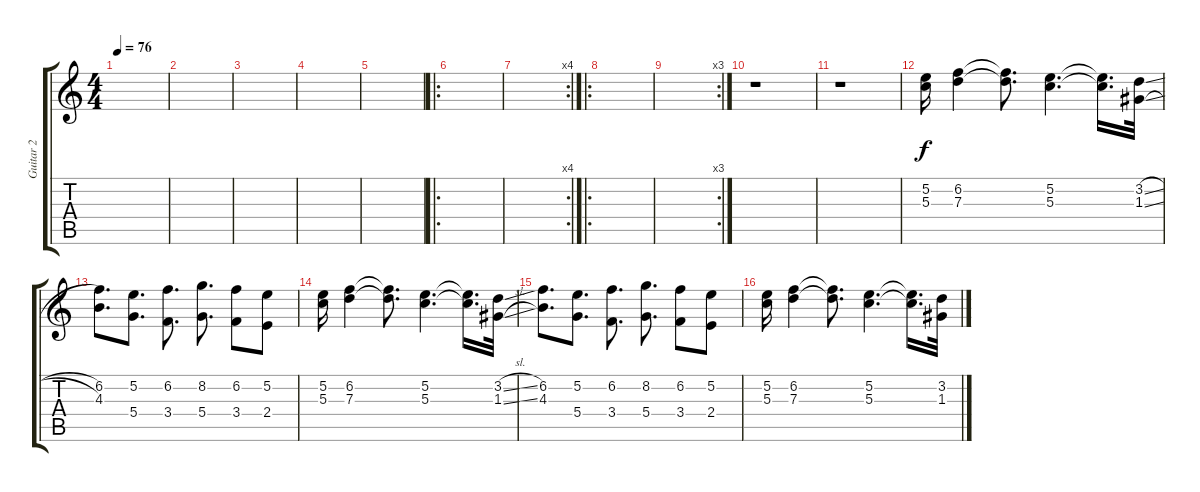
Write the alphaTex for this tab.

\track ("Guitar 2" "Guitar 2") {instrument electricguitarclean}
\staff {score tabs}
\tuning (E4 B3 G3 D3 A2 E2) {hide}
\ts (4 4)
\tempo 76
\clef g2
\ks c
|
|
|
|
|
\ro
|
\rc 4
|
\ro
|
\rc 3
|
r.1 |
r.1 |
(5.2 5.3).16{instrument distortionguitar} (6.2 7.3).4 (6.2{t} 7.3{t}).8{d} (5.2 5.3).4{d} (5.2{t} 5.3{t}).16{d} (3.2{sl} 1.3{sl}).32 |
(6.2 4.3).8{d} (5.2 5.4).8{d} (6.2 3.4).8{d} (8.2 5.4).8{d} (6.2 3.4).8 (5.2 2.4).8 |
(5.2 5.3).16 (6.2 7.3).4 (6.2{t} 7.3{t}).8{d} (5.2 5.3).4{d} (5.2{t} 5.3{t}).16{d} (3.2{sl} 1.3{sl}).32 |
(6.2 4.3).8{d} (5.2 5.4).8{d} (6.2 3.4).8{d} (8.2 5.4).8{d} (6.2 3.4).8 (5.2 2.4).8 |
(5.2 5.3).16 (6.2 7.3).4 (6.2{t} 7.3{t}).8{d} (5.2 5.3).4{d} (5.2{t} 5.3{t}).16{d} (3.2{sl} 1.3{sl}).32
